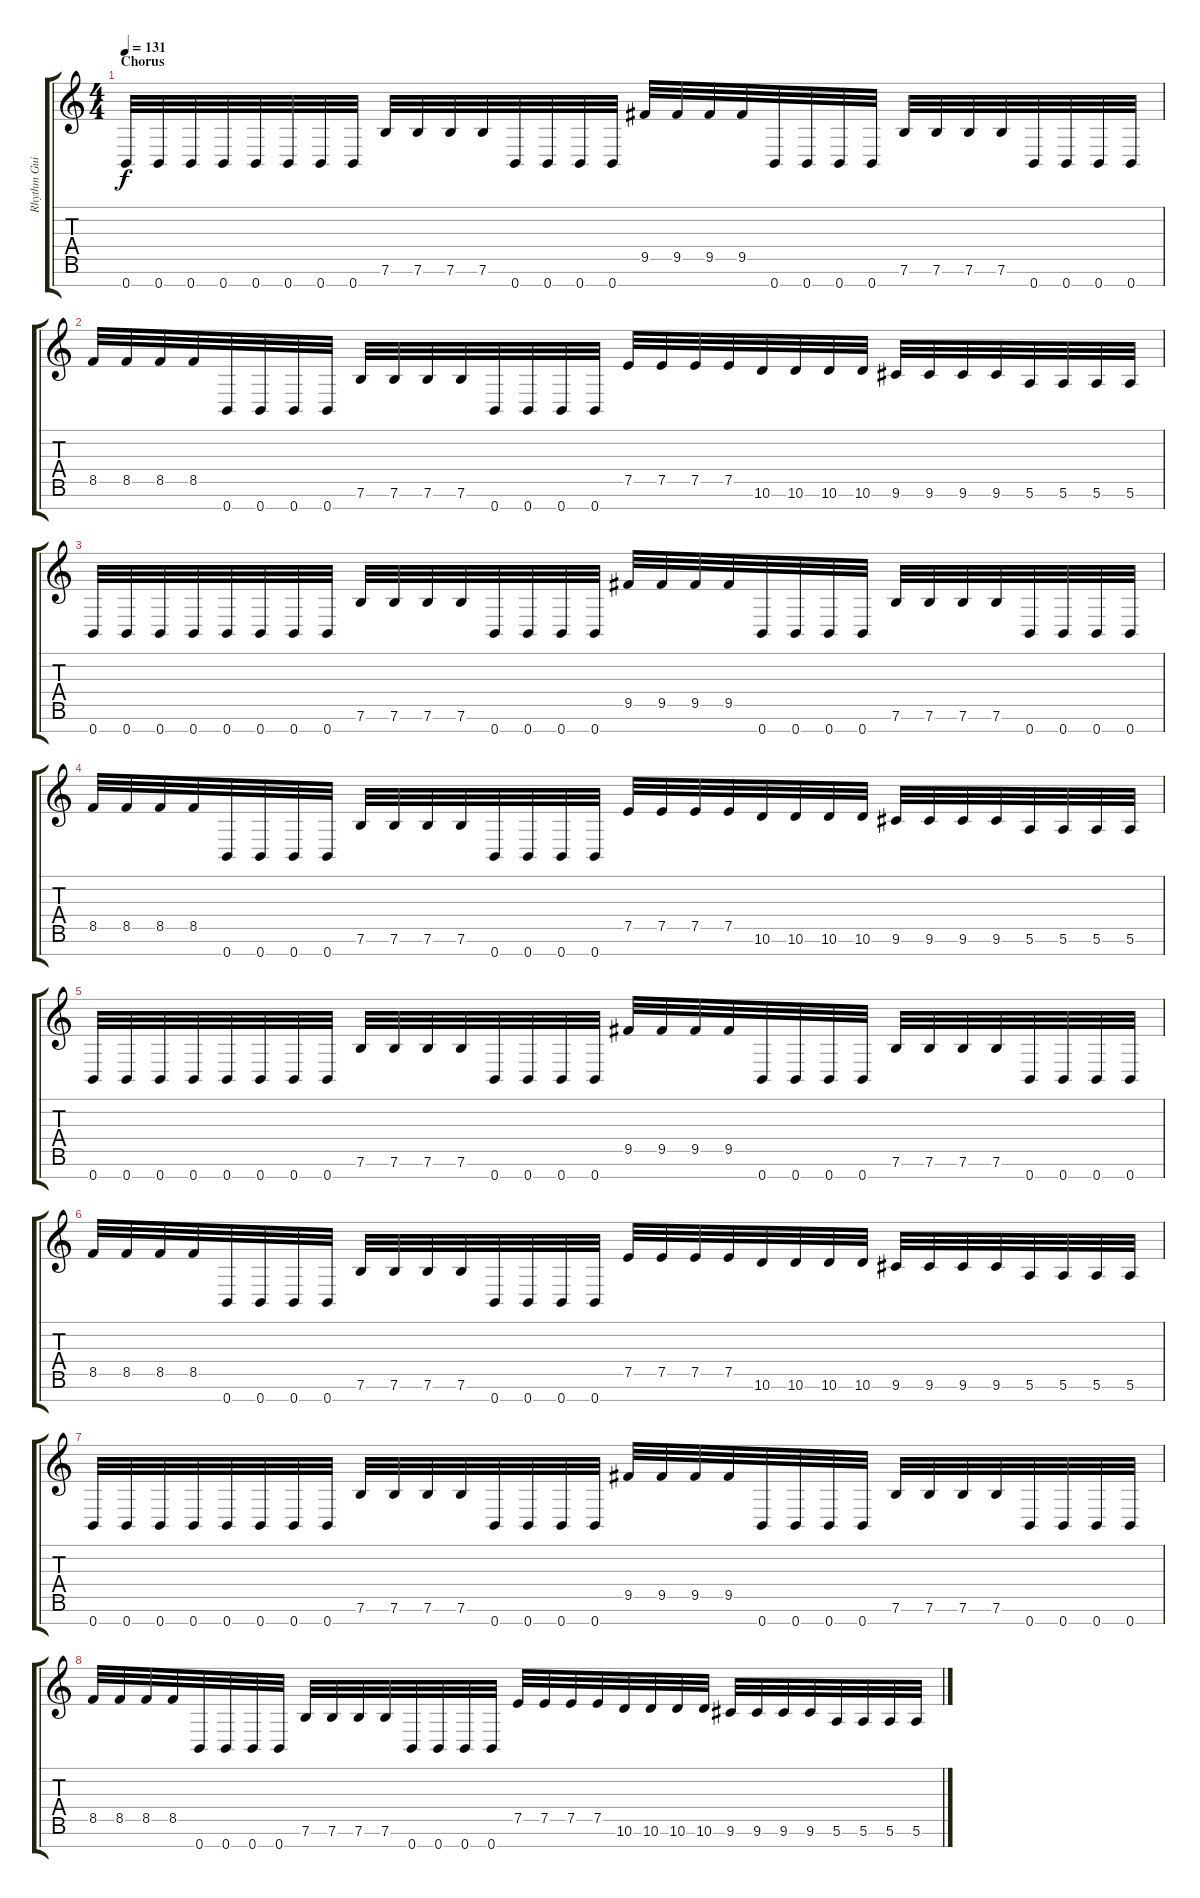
\track ("Rhythm Guitar 1" "Rhythm Gui") {instrument distortionguitar}
\staff {score tabs}
\tuning (E4 B3 G3 D3 A2 E2 B1) {hide}
\ts (4 4)
\section ("" "Chorus")
\tempo 131
\clef g2
\ks c
0.7.32{dy f} 0.7.32 0.7.32 0.7.32 0.7.32 0.7.32 0.7.32 0.7.32 7.6.32 7.6.32 7.6.32 7.6.32 0.7.32 0.7.32 0.7.32 0.7.32 9.5.32 9.5.32 9.5.32 9.5.32 0.7.32 0.7.32 0.7.32 0.7.32 7.6.32 7.6.32 7.6.32 7.6.32 0.7.32 0.7.32 0.7.32 0.7.32 |
8.5.32 8.5.32 8.5.32 8.5.32 0.7.32 0.7.32 0.7.32 0.7.32 7.6.32 7.6.32 7.6.32 7.6.32 0.7.32 0.7.32 0.7.32 0.7.32 7.5.32 7.5.32 7.5.32 7.5.32 10.6.32 10.6.32 10.6.32 10.6.32 9.6.32 9.6.32 9.6.32 9.6.32 5.6.32 5.6.32 5.6.32 5.6.32 |
0.7.32 0.7.32 0.7.32 0.7.32 0.7.32 0.7.32 0.7.32 0.7.32 7.6.32 7.6.32 7.6.32 7.6.32 0.7.32 0.7.32 0.7.32 0.7.32 9.5.32 9.5.32 9.5.32 9.5.32 0.7.32 0.7.32 0.7.32 0.7.32 7.6.32 7.6.32 7.6.32 7.6.32 0.7.32 0.7.32 0.7.32 0.7.32 |
8.5.32 8.5.32 8.5.32 8.5.32 0.7.32 0.7.32 0.7.32 0.7.32 7.6.32 7.6.32 7.6.32 7.6.32 0.7.32 0.7.32 0.7.32 0.7.32 7.5.32 7.5.32 7.5.32 7.5.32 10.6.32 10.6.32 10.6.32 10.6.32 9.6.32 9.6.32 9.6.32 9.6.32 5.6.32 5.6.32 5.6.32 5.6.32 |
0.7.32 0.7.32 0.7.32 0.7.32 0.7.32 0.7.32 0.7.32 0.7.32 7.6.32 7.6.32 7.6.32 7.6.32 0.7.32 0.7.32 0.7.32 0.7.32 9.5.32 9.5.32 9.5.32 9.5.32 0.7.32 0.7.32 0.7.32 0.7.32 7.6.32 7.6.32 7.6.32 7.6.32 0.7.32 0.7.32 0.7.32 0.7.32 |
8.5.32 8.5.32 8.5.32 8.5.32 0.7.32 0.7.32 0.7.32 0.7.32 7.6.32 7.6.32 7.6.32 7.6.32 0.7.32 0.7.32 0.7.32 0.7.32 7.5.32 7.5.32 7.5.32 7.5.32 10.6.32 10.6.32 10.6.32 10.6.32 9.6.32 9.6.32 9.6.32 9.6.32 5.6.32 5.6.32 5.6.32 5.6.32 |
0.7.32 0.7.32 0.7.32 0.7.32 0.7.32 0.7.32 0.7.32 0.7.32 7.6.32 7.6.32 7.6.32 7.6.32 0.7.32 0.7.32 0.7.32 0.7.32 9.5.32 9.5.32 9.5.32 9.5.32 0.7.32 0.7.32 0.7.32 0.7.32 7.6.32 7.6.32 7.6.32 7.6.32 0.7.32 0.7.32 0.7.32 0.7.32 |
8.5.32 8.5.32 8.5.32 8.5.32 0.7.32 0.7.32 0.7.32 0.7.32 7.6.32 7.6.32 7.6.32 7.6.32 0.7.32 0.7.32 0.7.32 0.7.32 7.5.32 7.5.32 7.5.32 7.5.32 10.6.32 10.6.32 10.6.32 10.6.32 9.6.32 9.6.32 9.6.32 9.6.32 5.6.32 5.6.32 5.6.32 5.6.32
